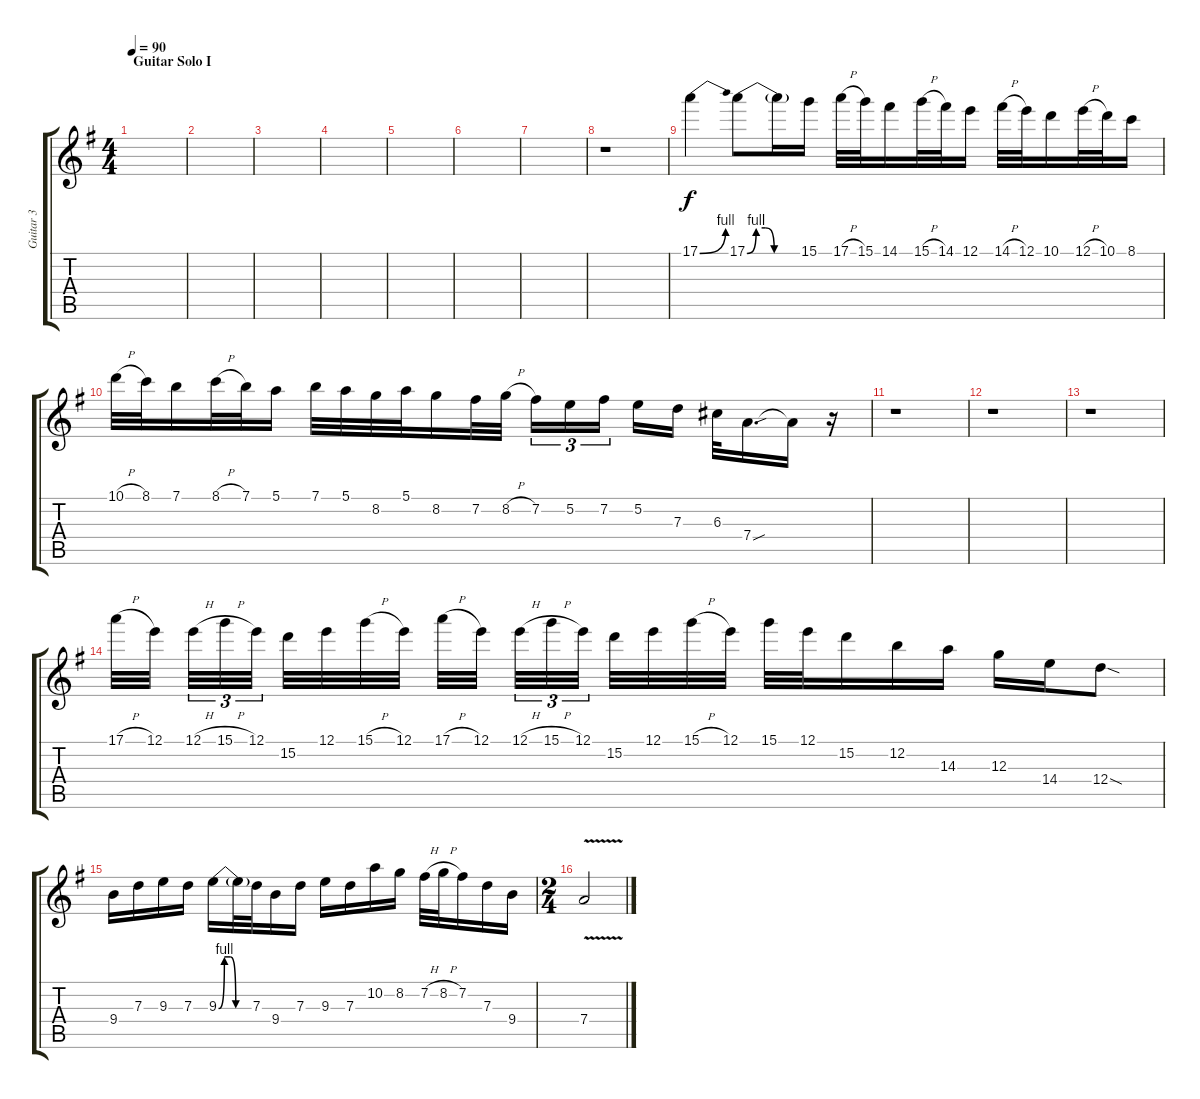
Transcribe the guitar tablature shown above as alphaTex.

\track ("Guitar 3" "Guitar 3") {instrument distortionguitar}
\staff {score tabs}
\tuning (E4 B3 G3 D3 A2 E2) {hide}
\ts (4 4)
\section ("" "Guitar Solo I")
\tempo 90
\clef g2
\ks eminor
|
|
|
|
|
|
|
r.1 |
17.1{be (bend 0 0 60 4)}.4 17.1{be (custom 0 0 10 4 20 4 30 0 60 0)}.8 17.1{t}.16 15.1.16 17.1{h}.32 15.1.32 14.1.16 15.1{h}.32 14.1.32 12.1.16 14.1{h}.32 12.1.32 10.1.16 12.1{h}.32 10.1.32 8.1.16 |
10.1{h}.32 8.1.32 7.1.16 8.1{h}.32 7.1.32 5.1.16 7.1.32 5.1.32 8.2.32 5.1.32 8.2.16 7.2.32 8.2{h}.32 7.2.16{tu (3 2)} 5.2.16{tu (3 2)} 7.2.16{tu (3 2) beam splitsecondary} 5.2.16 7.3.16 6.3.32 7.4{sou}.16{d} 7.4{t}.16 r.16 |
r.1 |
r.1 |
r.1 |
17.1{h}.32 12.1.32{beam splitsecondary} 12.1{h}.32{tu (3 2)} 15.1{h}.32{tu (3 2)} 12.1.32{tu (3 2) beam splitsecondary} 15.2.32 12.1.32 15.1{h}.32 12.1.32 17.1{h}.32 12.1.32{beam splitsecondary} 12.1{h}.32{tu (3 2)} 15.1{h}.32{tu (3 2)} 12.1.32{tu (3 2) beam splitsecondary} 15.2.32 12.1.32 15.1{h}.32 12.1.32 15.1.32 12.1.32 15.2.16 12.2.16 14.3.16 12.3.16 14.4.16 12.4{sod}.8 |
9.4.16 7.3.16 9.3.16 7.3.16 9.3{be (custom 0 0 10 4 20 4 30 0 60 0)}.16 9.3{t}.32 7.3.32 9.4.16 7.3.16 9.3.16 7.3.16 10.2.16 8.2.16 7.2{h}.32 8.2{h}.32 7.2.16 7.3.16 9.4.16 |
\ts (2 4)
7.4{v}.2
